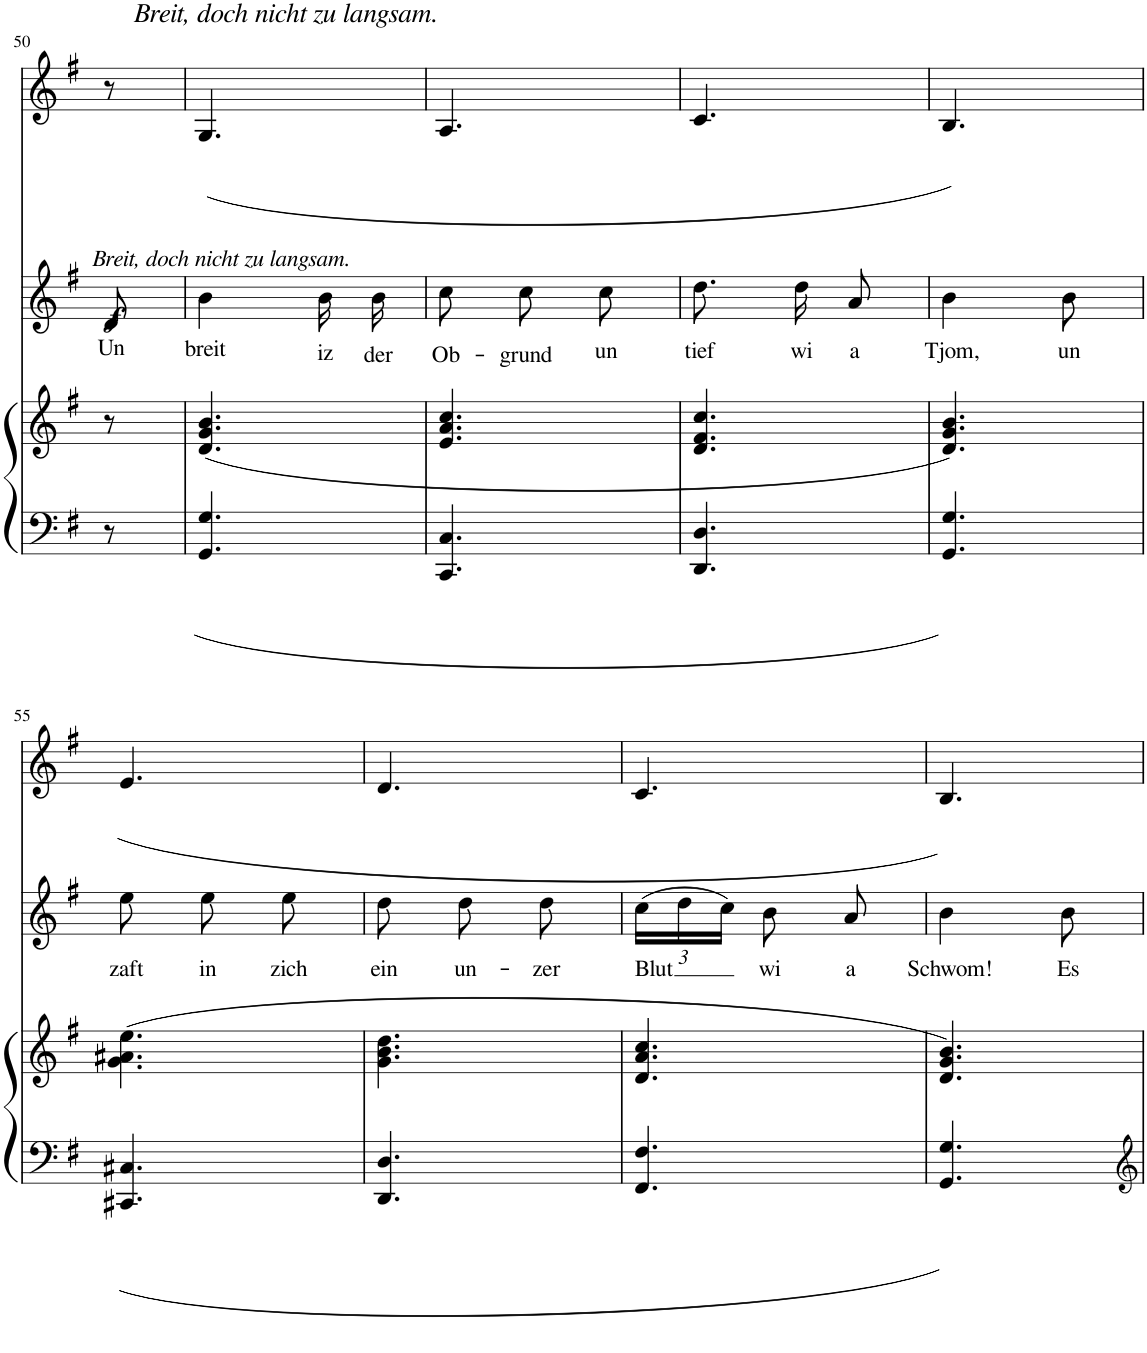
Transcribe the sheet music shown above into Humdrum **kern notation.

**kern	**kern	**kern	**text	**dynam	**kern
*part3	*part3	*part2	*part2	*part2	*part1
*staff4	*staff3	*staff2	*staff2	*staff2	*staff1
*I"פּיאַנע	*	*I"געזאַנג	*	*	*I"פֿידל
!!LO:PB:g=z
*clefF4	*clefG2	*clefG2	*	*	*clefG2
*k[f#]	*k[f#]	*k[f#]	*	*	*k[f#]
*M3/8	*M3/8	*M3/8	*	*	*M3/8
=50	=50	=50	=50	=50	=50
!	!	!	!LO:LY:b	!LO:DY:b	!
8r	8r	8d/	Un	f	8r
=51	=51	=51	=51	=51	=51
!	!	!	!	!	!LO:TX:a:i:t=Breit, doch nicht zu langsam.
!	!	!	!	!	!LO:TX:b:i:t=Breit, doch nicht zu langsam.
!	!	!	!LO:LY:b	!	!
4.GG/ 4.G/	(4.d/ 4.g/ 4.b/	4b\	breit	.	(4.G/
!	!	!	!LO:LY:b	!	!
.	.	16b\	iz	.	.
!	!	!	!LO:LY:b	!	!
.	.	16b\	der	.	.
=52	=52	=52	=52	=52	=52
!	!	!	!LO:LY:b	!	!
4.CC/ 4.C/	4.e/ 4.a/ 4.cc/	8cc\	Ob-	.	4.A/
!	!	!	!LO:LY:b	!	!
.	.	8cc\	-grund	.	.
!	!	!	!LO:LY:b	!	!
.	.	8cc\	un	.	.
=53	=53	=53	=53	=53	=53
!	!	!	!LO:LY:b	!	!
4.DD/ 4.D/	4.d/ 4.f#/ 4.cc/	8.dd\	tief	.	4.c/
!	!	!	!LO:LY:b	!	!
.	.	16dd\	wi	.	.
!	!	!	!LO:LY:b	!	!
.	.	8a/	a	.	.
=54	=54	=54	=54	=54	=54
!	!	!	!LO:LY:b	!	!
4.GG/ 4.G/	4.d/ 4.g/ 4.b/)	4b\	Tjom,	.	4.B/)
!	!	!	!LO:LY:b	!	!
.	.	8b\	un	.	.
!!LO:LB:g=z
=55	=55	=55	=55	=55	=55
!	!	!	!LO:LY:b	!	!
4.CC#X/ 4.C#X/	(4.g\ 4.a#X\ 4.ee\	8ee\	zaft	.	(4.e/
!	!	!	!LO:LY:b	!	!
.	.	8ee\	in	.	.
!	!	!	!LO:LY:b	!	!
.	.	8ee\	zich	.	.
=56	=56	=56	=56	=56	=56
!	!	!	!LO:LY:b	!	!
4.DD/ 4.D/	4.g\ 4.b\ 4.dd\	8dd\	ein	.	4.d/
!	!	!	!LO:LY:b	!	!
.	.	8dd\	un-	.	.
!	!	!	!LO:LY:b	!	!
.	.	8dd\	-zer	.	.
=57	=57	=57	=57	=57	=57
*	*	*Xbrackettup	*	*	*
!	!	!	!LO:LY:b	!	!
4.FF#/ 4.F#/	4.d/ 4.a/ 4.cc/	(24cc\LL	Blut	.	4.c/
.	.	24dd\	.	.	.
.	.	24cc\JJ)	.	.	.
!	!	!	!LO:LY:b	!	!
.	.	8b\	wi	.	.
!	!	!	!LO:LY:b	!	!
.	.	8a/	a	.	.
=58	=58	=58	=58	=58	=58
!	!	!	!LO:LY:b	!	!
4.GG/ 4.G/	4.d/ 4.g/ 4.b/)	4b\	Schwom!	.	4.B/)
!	!	!	!LO:LY:b	!	!
.	.	8b\	Es	.	.
=	=	=	=	=	=
*-	*-	*-	*-	*-	*-
